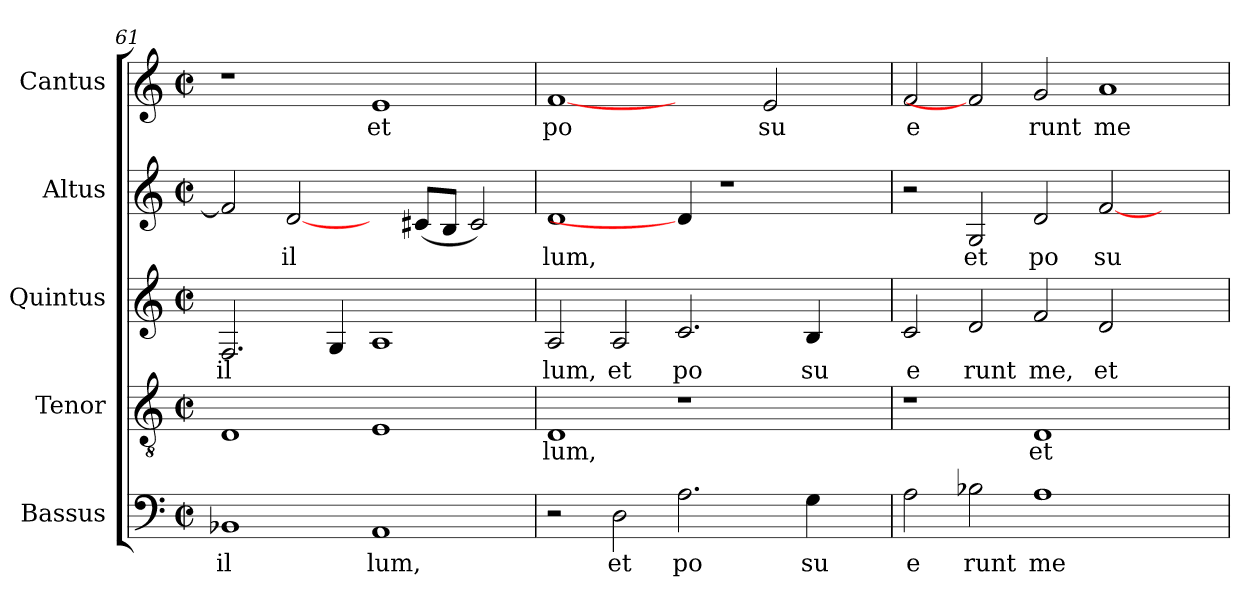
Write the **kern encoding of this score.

**kern	**text	**kern	**text	**kern	**text	**kern	**text	**kern	**text
*part5	*part5	*part4	*part4	*part3	*part3	*part2	*part2	*part1	*part1
*staff5	*staff5	*staff4	*staff4	*staff3	*staff3	*staff2	*staff2	*staff1	*staff1
*I"Bassus	*	*I"Tenor	*	*I"Quintus	*	*I"Altus	*	*I"Cantus	*
*clefF4	*	*clefGv2	*	*clefG2	*	*clefG2	*	*clefG2	*
*k[]	*	*k[]	*	*k[]	*	*k[]	*	*k[]	*
*C:	*	*C:	*	*C:	*	*C:	*	*C:	*
*M2/2	*	*M2/2	*	*M2/2	*	*M2/2	*	*M2/2	*
*met(c|)	*	*met(c|)	*	*met(c|)	*	*met(c|)	*	*met(c|)	*
=61	=61	=61	=61	=61	=61	=61	=61	=61	=61
!	!LO:LY:b:cj	!	!LO:LY:b:cj	!	!LO:LY:b:cj	!	!LO:LY:b:cj	!	!
1BB-X	il	1D	.	2.F/	il	2f/]	.	1r	.
!	!	!	!	!	!	!	!LO:LY:b:cj	!	!
.	.	.	.	.	.	[2d/	il	.	.
!	!	!	!	!	!LO:LY:b:cj	!	!	!	!
.	.	.	.	4G/	.	.	.	.	.
!	!LO:LY:b:cj	!	!LO:LY:b:cj	!	!LO:LY:b:cj	!	!	!	!LO:LY:b:cj
1AA	lum,	1E	.	1A	.	4ryy	.	1e	et
!	!	!	!	!	!	!	!LO:LY:b:cj	!	!
.	.	.	.	.	.	(<8c#/L	.	.	.
!	!	!	!	!	!	!	!LO:LY:b:cj	!	!
.	.	.	.	.	.	8B/J	.	.	.
!	!	!	!	!	!	!	!LO:LY:b:cj	!	!
.	.	.	.	.	.	2c#/)	.	.	.
=62	=62	=62	=62	=62	=62	=62	=62	=62	=62
!	!	!	!LO:LY:b:cj	!	!LO:LY:b:cj	!	!LO:LY:b:cj	!	!LO:LY:b:cj
2r	.	1D	lum,	2A/	lum,	1d	lum,	[1f	po
!	!LO:LY:b:cj	!	!	!	!LO:LY:b:cj	!	!	!	!
2D\	et	.	.	2A/	et	.	.	.	.
!	!LO:LY:b:cj	!	!	!	!LO:LY:b:cj	!	!	!	!
2.A\	po	1r	.	2.c/	po	4d/]	.	2ryy	.
.	.	.	.	.	.	1r	.	.	.
!	!	!	!	!	!	!	!	!	!LO:LY:b:cj
.	.	.	.	.	.	.	.	2e/	su
!	!LO:LY:b:cj	!	!	!	!LO:LY:b:cj	!	!	!	!
4G\	su	.	.	4B/	su	.	.	.	.
4ryy	.	4ryy	.	4ryy	.	.	.	4ryy	.
=63	=63	=63	=63	=63	=63	=63	=63	=63	=63
!	!LO:LY:b:cj	!	!	!	!LO:LY:b:cj	!	!	!	!LO:LY:b:cj
2A\	e	1r	.	2c/	e	2r	.	2f/	e
!	!LO:LY:b:cj	!	!	!	!LO:LY:b:cj	!	!LO:LY:b:cj	!	!
2B-\	runt	.	.	2d/	runt	2G/	et	2f]	.
!	!LO:LY:b:cj	!	!LO:LY:b:cj	!	!LO:LY:b:cj	!	!LO:LY:b:cj	!	!LO:LY:b:cj
1A	me	1D	et	2f/	me,	2d/	po	2g/	runt
!	!	!	!	!	!LO:LY:b:cj	!	!LO:LY:b:cj	!	!LO:LY:b:cj
.	.	.	.	2d/	et	[<2f/	su	1a	me
2ryy	.	2ryy	.	2ryy	.	2ryy	.	.	.
=	=	=	=	=	=	=	=	=	=
*-	*-	*-	*-	*-	*-	*-	*-	*-	*-
